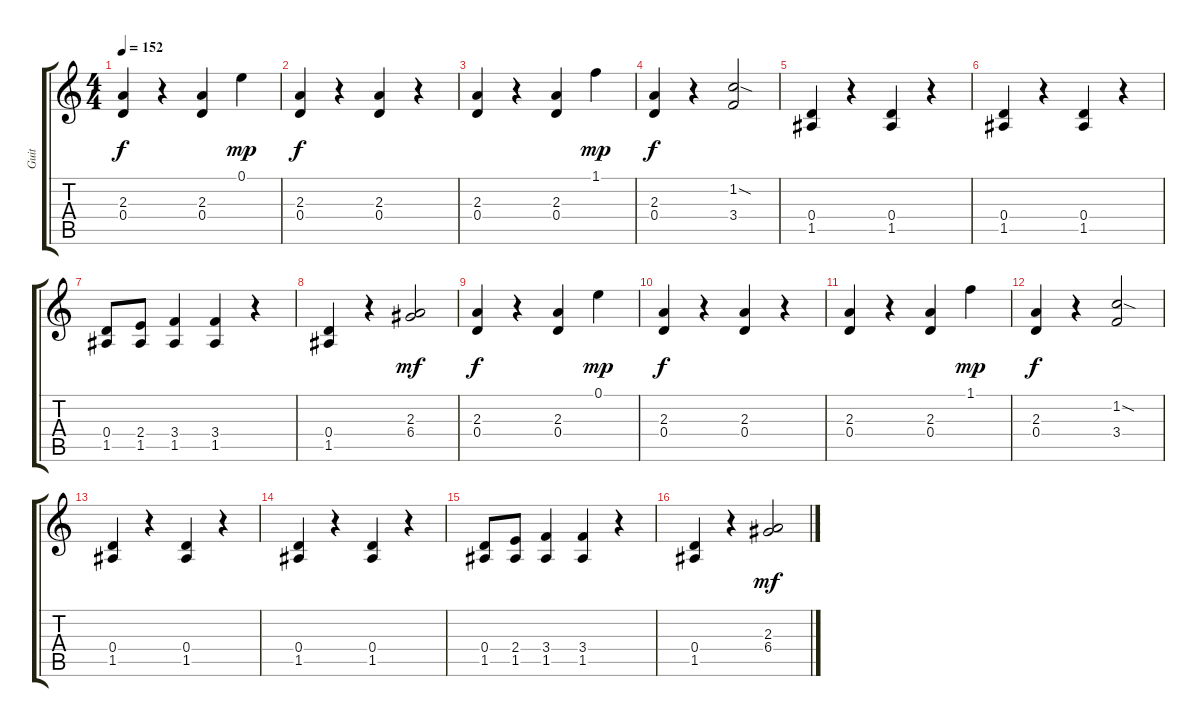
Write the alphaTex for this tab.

\track ("Guit" "Guit") {instrument overdrivenguitar}
\staff {score tabs}
\tuning (E4 B3 G3 D3 A2 E2) {hide}
\ts (4 4)
\tempo 152
\clef g2
\ks c
(2.3 0.4).4{dy f} r.4 (2.3 0.4).4 0.1.4{dy mp} |
(2.3 0.4).4{dy f} r.4 (2.3 0.4).4 r.4 |
(2.3 0.4).4 r.4 (2.3 0.4).4 1.1.4{dy mp} |
(2.3 0.4).4{dy f} r.4 (1.2{sod} 3.4).2 |
(0.4 1.5).4 r.4 (0.4 1.5).4 r.4 |
(0.4 1.5).4 r.4 (0.4 1.5).4 r.4 |
(0.4 1.5).8 (2.4 1.5).8 (3.4 1.5).4 (3.4 1.5).4 r.4 |
(0.4 1.5).4 r.4 (2.3 6.4).2{dy mf} |
(2.3 0.4).4{dy f} r.4 (2.3 0.4).4 0.1.4{dy mp} |
(2.3 0.4).4{dy f} r.4 (2.3 0.4).4 r.4 |
(2.3 0.4).4 r.4 (2.3 0.4).4 1.1.4{dy mp} |
(2.3 0.4).4{dy f} r.4 (1.2{sod} 3.4).2 |
(0.4 1.5).4 r.4 (0.4 1.5).4 r.4 |
(0.4 1.5).4 r.4 (0.4 1.5).4 r.4 |
(0.4 1.5).8 (2.4 1.5).8 (3.4 1.5).4 (3.4 1.5).4 r.4 |
(0.4 1.5).4 r.4 (2.3 6.4).2{dy mf}
